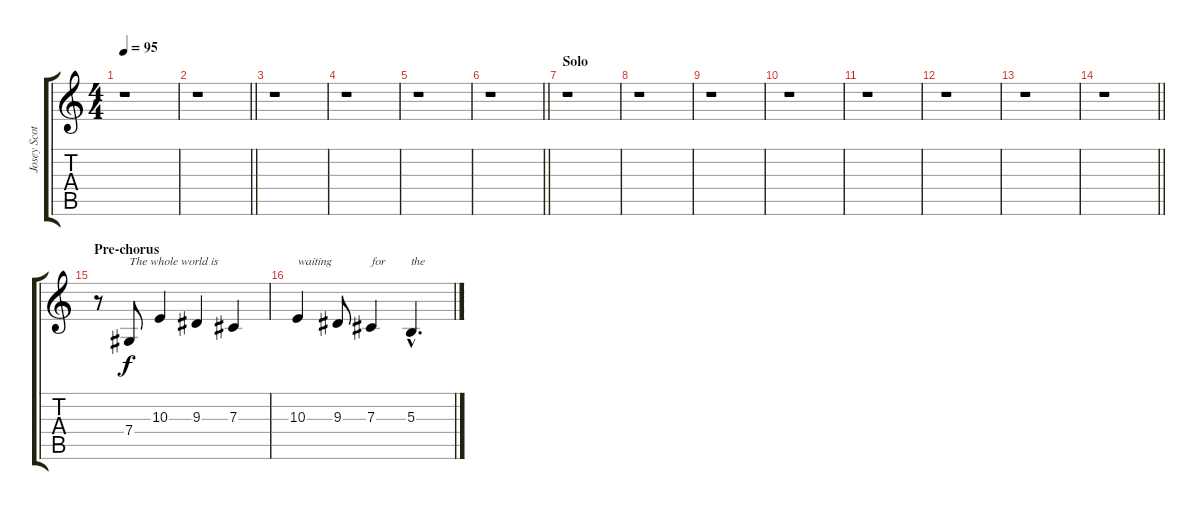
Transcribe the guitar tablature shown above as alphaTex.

\track ("Josey Scott (Lead Vocals)" "Josey Scot") {instrument violin}
\staff {score tabs}
\tuning (Eb4 Bb3 Gb3 Db3 Ab2 Db2) {hide}
\ts (4 4)
\tempo 95
\clef g2
\ks c
r.1{dy f} |
\barLineRight lightlight
r.1 |
r.1 |
r.1 |
r.1 |
\barLineRight lightlight
r.1 |
\section ("" "Solo")
r.1 |
r.1 |
r.1 |
r.1 |
r.1 |
r.1 |
r.1 |
\barLineRight lightlight
r.1 |
\section ("" "Pre-chorus")
r.8 7.4.8{txt "The whole world is"} 10.3.4 9.3.4 7.3.4 |
10.3.4{txt "waiting"} 9.3.8 7.3.4{txt "for"} 5.3{hac}.4{d txt "the"}
